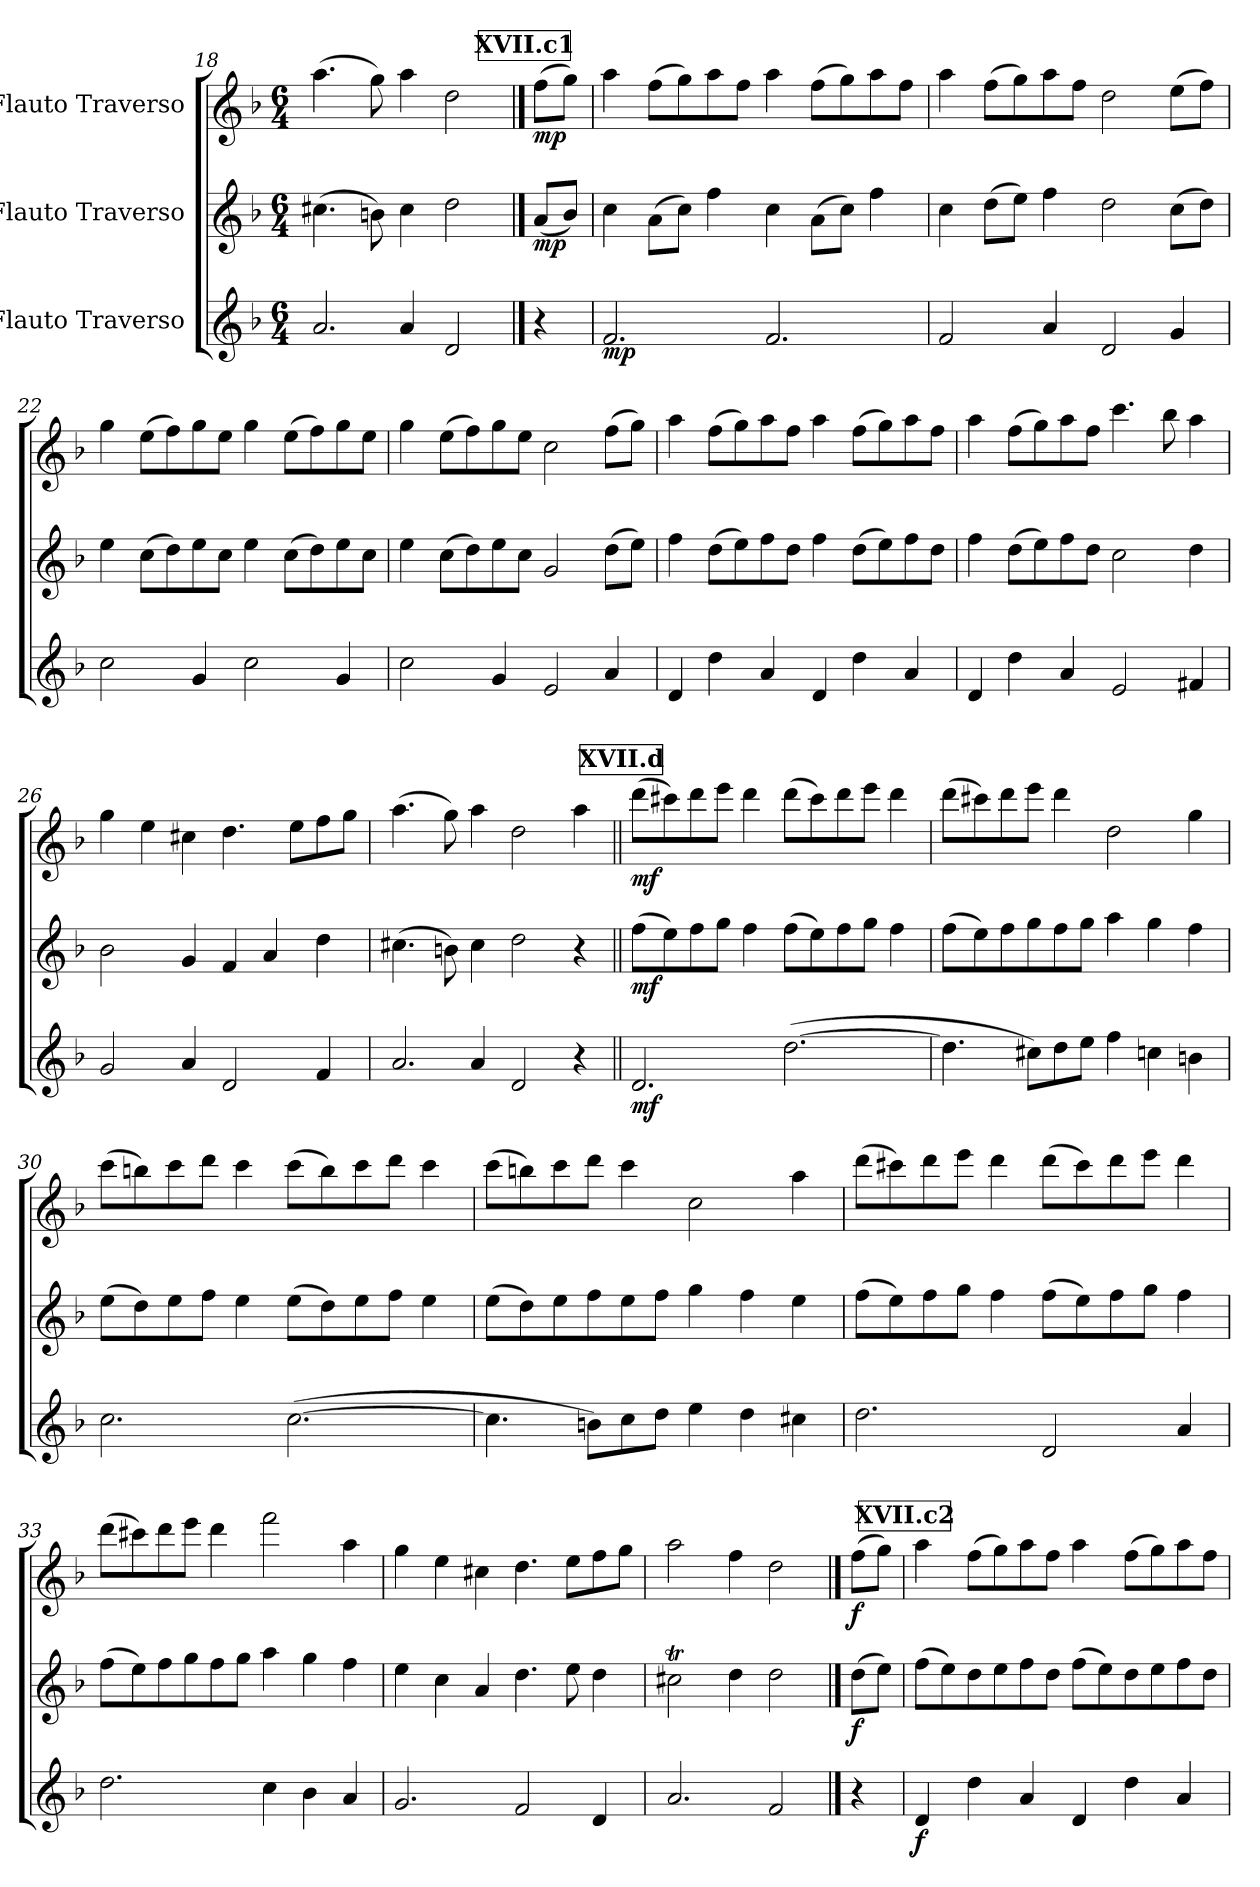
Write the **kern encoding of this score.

**kern	**dynam	**kern	**dynam	**kern	**dynam
*part3	*part3	*part2	*part2	*part1	*part1
*staff3	*staff3	*staff2	*staff2	*staff1	*staff1
*I"Flauto Traverso	*	*I"Flauto Traverso	*	*I"Flauto Traverso	*
*clefG2	*	*clefG2	*	*clefG2	*
*k[b-]	*	*k[b-]	*	*k[b-]	*
*M6/4	*	*M6/4	*	*M6/4	*
=18	=18	=18	=18	=18	=18
!LO:N:head=open	!	!	!	!	!
4.a/	.	(>4.cc#X\	.	(>4.aa\	.
8ryy	.	8bn\)	.	8gg\)	.
4a/	.	4cc#\	.	4aa\	.
2d/	.	2dd\	.	2dd\	.
!!LO:LB:g=z
!!LO:REH:place=s1:a:fs=12:t=XVII.c1
==19	==19	==19	==19	==19	==19
!	!	!	!LO:DY:b	!	!LO:DY:b
4r	.	(<8a/L	mp	(>8ff\L	mp
.	.	8b-/J)	.	8gg\J)	.
=20	=20	=20	=20	=20	=20
!	!LO:DY:b	!	!	!	!
2.f/	mp	4cc\	.	4aa\	.
.	.	(>8a\L	.	(>8ff\L	.
.	.	8cc\J)	.	8gg\)	.
.	.	4ff\	.	8aa\	.
.	.	.	.	8ff\J	.
2.f/	.	4cc\	.	4aa\	.
.	.	(>8a\L	.	(>8ff\L	.
.	.	8cc\J)	.	8gg\)	.
.	.	4ff\	.	8aa\	.
.	.	.	.	8ff\J	.
=21	=21	=21	=21	=21	=21
2f/	.	4cc\	.	4aa\	.
.	.	(>8dd\L	.	(>8ff\L	.
.	.	8ee\J)	.	8gg\)	.
4a/	.	4ff\	.	8aa\	.
.	.	.	.	8ff\J	.
2d/	.	2dd\	.	2dd\	.
4g/	.	(>8cc\L	.	(>8ee\L	.
.	.	8dd\J)	.	8ff\J)	.
=22	=22	=22	=22	=22	=22
2cc\	.	4ee\	.	4gg\	.
.	.	(>8cc\L	.	(>8ee\L	.
.	.	8dd\)	.	8ff\)	.
4g/	.	8ee\	.	8gg\	.
.	.	8cc\J	.	8ee\J	.
2cc\	.	4ee\	.	4gg\	.
.	.	(>8cc\L	.	(>8ee\L	.
.	.	8dd\)	.	8ff\)	.
4g/	.	8ee\	.	8gg\	.
.	.	8cc\J	.	8ee\J	.
=23	=23	=23	=23	=23	=23
2cc\	.	4ee\	.	4gg\	.
.	.	(>8cc\L	.	(>8ee\L	.
.	.	8dd\)	.	8ff\)	.
4g/	.	8ee\	.	8gg\	.
.	.	8cc\J	.	8ee\J	.
2e/	.	2g/	.	2cc\	.
4a/	.	(>8dd\L	.	(>8ff\L	.
.	.	8ee\J)	.	8gg\J)	.
=24	=24	=24	=24	=24	=24
4d/	.	4ff\	.	4aa\	.
4dd\	.	(>8dd\L	.	(>8ff\L	.
.	.	8ee\)	.	8gg\)	.
4a/	.	8ff\	.	8aa\	.
.	.	8dd\J	.	8ff\J	.
4d/	.	4ff\	.	4aa\	.
4dd\	.	(>8dd\L	.	(>8ff\L	.
.	.	8ee\)	.	8gg\)	.
4a/	.	8ff\	.	8aa\	.
.	.	8dd\J	.	8ff\J	.
!!LO:LB:g=z
=25	=25	=25	=25	=25	=25
4d/	.	4ff\	.	4aa\	.
4dd\	.	(>8dd\L	.	(>8ff\L	.
.	.	8ee\)	.	8gg\)	.
4a/	.	8ff\	.	8aa\	.
.	.	8dd\J	.	8ff\J	.
2e/	.	2cc\	.	4.ccc\	.
.	.	.	.	8bb-\	.
4f#X/	.	4dd\	.	4aa\	.
=26	=26	=26	=26	=26	=26
2g/	.	2b-\	.	4gg\	.
.	.	.	.	4ee\	.
4a/	.	4g/	.	4cc#X\	.
2d/	.	4f/	.	4.dd\	.
.	.	4a/	.	.	.
.	.	.	.	8ee\L	.
4f/	.	4dd\	.	8ff\	.
.	.	.	.	8gg\J	.
=27	=27	=27	=27	=27	=27
!LO:N:head=open	!	!	!	!	!
4.a/	.	(>4.cc#X\	.	(>4.aa\	.
8ryy	.	8bn\)	.	8gg\)	.
4a/	.	4cc#\	.	4aa\	.
2d/	.	2dd\	.	2dd\	.
4r	.	4r	.	4aa\	.
!!LO:REH:place=s1:a:fs=12:t=XVII.d
=28||	=28||	=28||	=28||	=28||	=28||
!	!LO:DY:b	!	!LO:DY:b	!	!LO:DY:b
2.d/	mf	(>8ff\L	mf	(>8ddd\L	mf
.	.	8ee\)	.	8ccc#X\)	.
.	.	8ff\	.	8ddd\	.
.	.	8gg\J	.	8eee\J	.
.	.	4ff\	.	4ddd\	.
(>[2.dd\	.	(>8ff\L	.	(>8ddd\L	.
.	.	8ee\)	.	8ccc#\)	.
.	.	8ff\	.	8ddd\	.
.	.	8gg\J	.	8eee\J	.
.	.	4ff\	.	4ddd\	.
=29	=29	=29	=29	=29	=29
4.dd\]	.	(>8ff\L	.	(>8ddd\L	.
.	.	8ee\)	.	8ccc#X\)	.
.	.	8ff\	.	8ddd\	.
8cc#X\L)	.	8gg\	.	8eee\J	.
8dd\	.	8ff\	.	4ddd\	.
8ee\J	.	8gg\J	.	.	.
4ff\	.	4aa\	.	2dd\	.
4ccn\	.	4gg\	.	.	.
4bn\	.	4ff\	.	4gg\	.
!!LO:LB:g=z
=30	=30	=30	=30	=30	=30
2.cc\	.	(>8ee\L	.	(>8ccc\L	.
.	.	8dd\)	.	8bbn\)	.
.	.	8ee\	.	8ccc\	.
.	.	8ff\J	.	8ddd\J	.
.	.	4ee\	.	4ccc\	.
(>[2.cc\	.	(>8ee\L	.	(>8ccc\L	.
.	.	8dd\)	.	8bb\)	.
.	.	8ee\	.	8ccc\	.
.	.	8ff\J	.	8ddd\J	.
.	.	4ee\	.	4ccc\	.
=31	=31	=31	=31	=31	=31
4.cc\]	.	(>8ee\L	.	(>8ccc\L	.
.	.	8dd\)	.	8bbn\)	.
.	.	8ee\	.	8ccc\	.
8bn\L)	.	8ff\	.	8ddd\J	.
8cc\	.	8ee\	.	4ccc\	.
8dd\J	.	8ff\J	.	.	.
4ee\	.	4gg\	.	2cc\	.
4dd\	.	4ff\	.	.	.
4cc#X\	.	4ee\	.	4aa\	.
=32	=32	=32	=32	=32	=32
2.dd\	.	(>8ff\L	.	(>8ddd\L	.
.	.	8ee\)	.	8ccc#X\)	.
.	.	8ff\	.	8ddd\	.
.	.	8gg\J	.	8eee\J	.
.	.	4ff\	.	4ddd\	.
2d/	.	(>8ff\L	.	(>8ddd\L	.
.	.	8ee\)	.	8ccc#\)	.
.	.	8ff\	.	8ddd\	.
.	.	8gg\J	.	8eee\J	.
4a/	.	4ff\	.	4ddd\	.
=33	=33	=33	=33	=33	=33
2.dd\	.	(>8ff\L	.	(>8ddd\L	.
.	.	8ee\)	.	8ccc#X\)	.
.	.	8ff\	.	8ddd\	.
.	.	8gg\	.	8eee\J	.
.	.	8ff\	.	4ddd\	.
.	.	8gg\J	.	.	.
4cc\	.	4aa\	.	2fff\	.
4b-\	.	4gg\	.	.	.
4a/	.	4ff\	.	4aa\	.
=34	=34	=34	=34	=34	=34
2.g/	.	4ee\	.	4gg\	.
.	.	4cc\	.	4ee\	.
.	.	4a/	.	4cc#X\	.
2f/	.	4.dd\	.	4.dd\	.
.	.	8ee\	.	8ee\L	.
4d/	.	4dd\	.	8ff\	.
.	.	.	.	8gg\J	.
=35	=35	=35	=35	=35	=35
2.a/	.	2cc#Xt\	.	2aa\	.
.	.	4dd\	.	4ff\	.
2f/	.	2dd\	.	2dd\	.
!!LO:PB:g=z
==36	==36	==36	==36	==36	==36
!	!	!	!LO:DY:b	!	!LO:DY:b
4r	.	(>8dd\L	f	(>8ff\L	f
.	.	8ee\J)	.	8gg\J)	.
!!LO:REH:place=s1:a:fs=12:t=XVII.c2
=37	=37	=37	=37	=37	=37
!	!LO:DY:b	!	!	!	!
4d/	f	(>8ff\L	.	4aa\	.
.	.	8ee\)	.	.	.
4dd\	.	8dd\	.	(>8ff\L	.
.	.	8ee\	.	8gg\)	.
4a/	.	8ff\	.	8aa\	.
.	.	8dd\J	.	8ff\J	.
4d/	.	(>8ff\L	.	4aa\	.
.	.	8ee\)	.	.	.
4dd\	.	8dd\	.	(>8ff\L	.
.	.	8ee\	.	8gg\)	.
4a/	.	8ff\	.	8aa\	.
.	.	8dd\J	.	8ff\J	.
=	=	=	=	=	=
*-	*-	*-	*-	*-	*-
